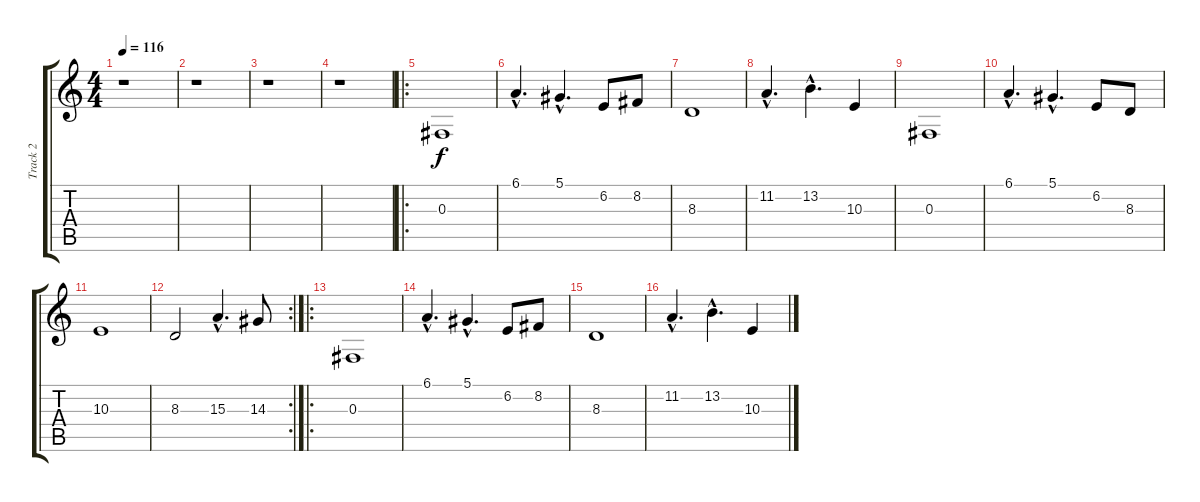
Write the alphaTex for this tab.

\track ("Track 2" "Track 2") {instrument stringensemble1}
\staff {score tabs}
\tuning (Eb4 Bb3 Gb3 Db3 Ab2 Eb2) {hide}
\ts (4 4)
\tempo 116
\clef g2
\ks c
r.1{dy f instrument stringensemble1} |
r.1 |
r.1 |
r.1 |
\ro
0.3.1 |
6.1{hac}.4{d} 5.1{hac}.4{d} 6.2.8 8.2.8 |
8.3.1 |
11.2{hac}.4{d} 13.2{hac}.4{d} 10.3.4 |
0.3.1 |
6.1{hac}.4{d} 5.1{hac}.4{d} 6.2.8 8.3.8 |
10.3.1 |
\rc 2
8.3.2 15.3{hac}.4{d} 14.3.8 |
\ro
0.3.1 |
6.1{hac}.4{d} 5.1{hac}.4{d} 6.2.8 8.2.8 |
8.3.1 |
11.2{hac}.4{d} 13.2{hac}.4{d} 10.3.4
